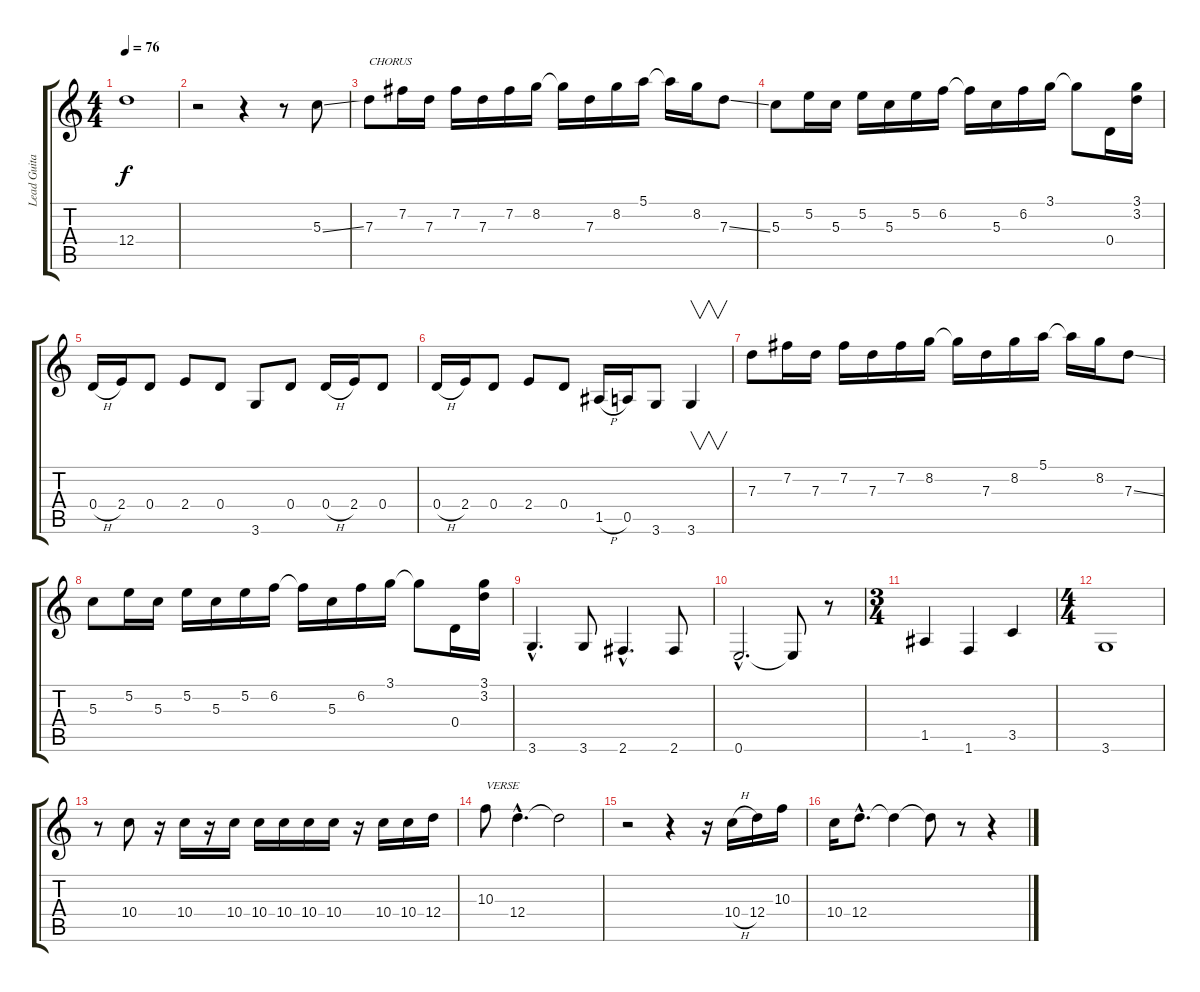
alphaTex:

\track ("Lead Guitarra" "Lead Guita") {instrument distortionguitar}
\staff {score tabs}
\tuning (E4 B3 G3 D3 A2 E2) {hide}
\ts (4 4)
\tempo 76
\clef g2
\ks c
12.4.1{dy f} |
r.2 r.4 r.8 5.3{ss}.8 |
7.3.8{txt "CHORUS"} 7.2.16 7.3.16 7.2.16 7.3.16 7.2.16 8.2.16 8.2{t}.16 7.3.16 8.2.16 5.1.16 5.1{t}.16 8.2.16 7.3{ss}.8 |
5.3.8 5.2.16 5.3.16 5.2.16 5.3.16 5.2.16 6.2.16 6.2{t}.16 5.3.16 6.2.16 3.1.16 3.1{t}.8 0.4.16 (3.1 3.2).16 |
0.4{h}.16 2.4.16 0.4.8 2.4.8 0.4.8 3.6.8 0.4.8 0.4{h}.16 2.4.16 0.4.8 |
0.4{h}.16 2.4.16 0.4.8 2.4.8 0.4.8 1.5{h}.16 0.5.16 3.6.8 3.6.4{v} |
7.3.8 7.2.16 7.3.16 7.2.16 7.3.16 7.2.16 8.2.16 8.2{t}.16 7.3.16 8.2.16 5.1.16 5.1{t}.16 8.2.16 7.3{ss}.8 |
5.3.8 5.2.16 5.3.16 5.2.16 5.3.16 5.2.16 6.2.16 6.2{t}.16 5.3.16 6.2.16 3.1.16 3.1{t}.8 0.4.16 (3.1 3.2).16 |
3.6{hac}.4{d} 3.6.8 2.6{hac}.4{d} 2.6.8 |
0.6{hac}.2{d} 0.6{t}.8 r.8 |
\ts (3 4)
1.5.4 1.6.4 3.5.4 |
\ts (4 4)
3.6.1 |
r.8 10.4.8 r.16 10.4.16 r.16 10.4.16 10.4.16 10.4.16 10.4.16 10.4.16 r.16 10.4.16 10.4.16 12.4.16 |
10.3.8{txt "VERSE"} 12.4{hac}.4{d} 12.4{t}.2 |
r.2 r.4 r.16 10.4{h}.16 12.4.16 10.3.16 |
10.4.16 12.4{hac}.8{d} 12.4{t}.4 12.4{t}.8 r.8 r.4
